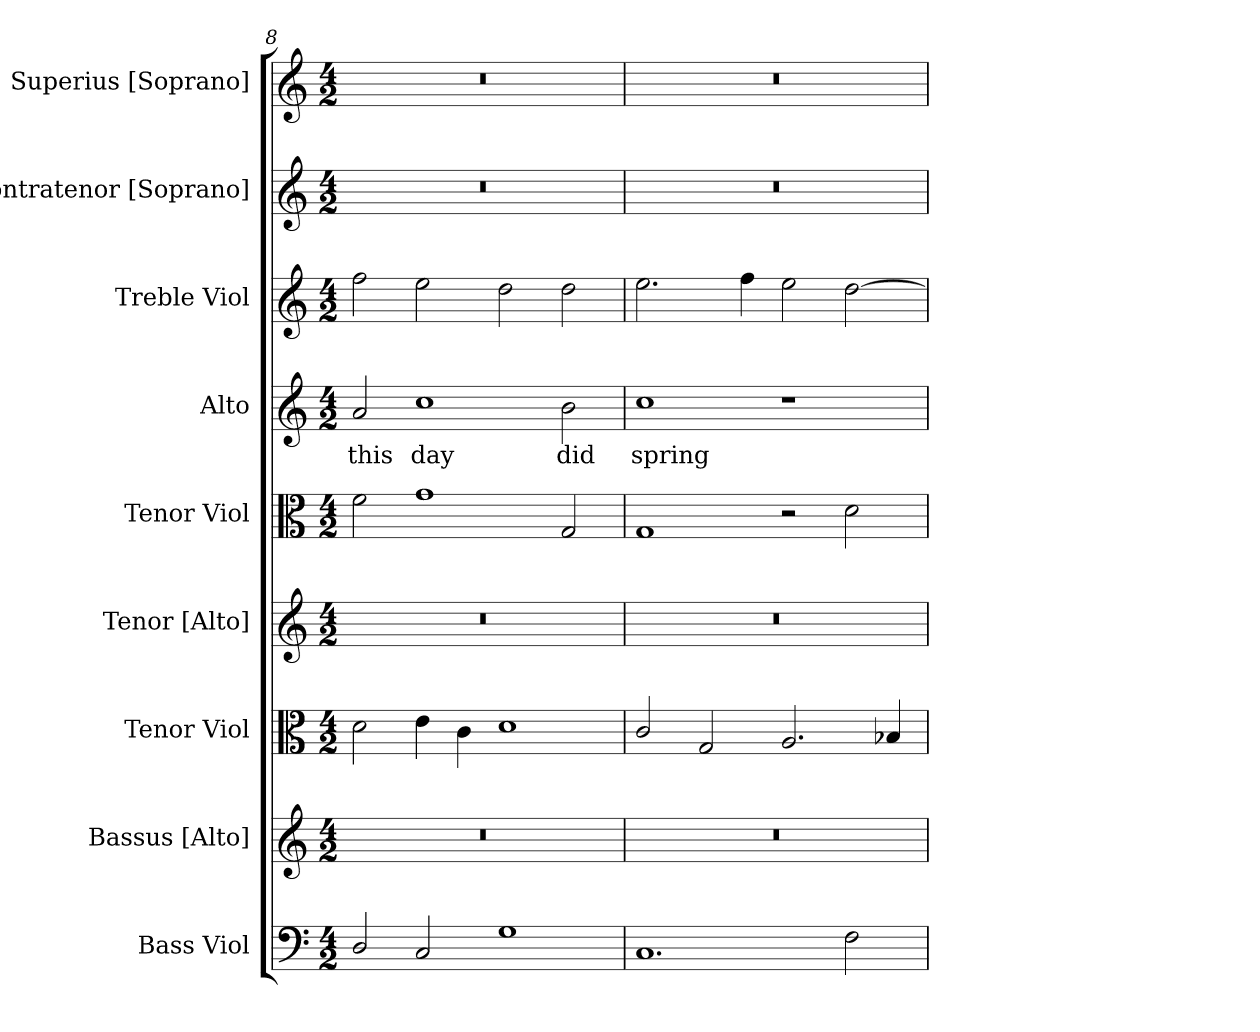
**kern	**kern	**kern	**kern	**kern	**kern	**text	**kern	**kern	**kern
*part9	*part8	*part7	*part6	*part5	*part4	*part4	*part3	*part2	*part1
*staff9	*staff8	*staff7	*staff6	*staff5	*staff4	*staff4	*staff3	*staff2	*staff1
*I"Bass Viol	*I"Bassus [Alto]	*I"Tenor Viol	*I"Tenor [Alto]	*I"Tenor Viol	*I"Alto	*	*I"Treble Viol	*I"Contratenor [Soprano]	*I"Superius [Soprano]
*I'B.V.	*I'Alto	*I'T.V.	*I'Alto	*I'T.V.	*I'A.	*	*I'Tr. V.	*I'Soprano	*I'Soprano
*clefF4	*clefG2	*clefC3	*clefG2	*clefC3	*clefG2	*	*clefG2	*clefG2	*clefG2
*k[]	*k[]	*k[]	*k[]	*k[]	*k[]	*	*k[]	*k[]	*k[]
*C:	*C:	*C:	*C:	*C:	*C:	*	*C:	*C:	*C:
*M4/2	*M4/2	*M4/2	*M4/2	*M4/2	*M4/2	*	*M4/2	*M4/2	*M4/2
=8	=8	=8	=8	=8	=8	=8	=8	=8	=8
!	!LO:N:vis=1	!	!LO:N:vis=1	!	!	!	!	!	!
!	!	!	!	!	!	!LO:LY:b:color=#000000	!	!LO:N:vis=1	!LO:N:vis=1
2Di/	0r	2di\	0r	2fi\	2ai/	this	2ffi\	0r	0r
!	!	!	!	!	!	!LO:LY:b:color=#000000	!	!	!
2Ci/	.	4ei\	.	1gi	1cci	day	2eei\	.	.
.	.	4ci\	.	.	.	.	.	.	.
1Gi	.	1di	.	.	.	.	2ddi\	.	.
!	!	!	!	!	!	!LO:LY:b:color=#000000	!	!	!
.	.	.	.	2Gi/	2bi\	did	2ddi\	.	.
=9	=9	=9	=9	=9	=9	=9	=9	=9	=9
!	!LO:N:vis=1	!	!LO:N:vis=1	!	!	!	!	!	!
!	!	!	!	!	!	!LO:LY:b:color=#000000	!	!LO:N:vis=1	!LO:N:vis=1
1.Ci	0r	2ci/	0r	1Gi	1cci	spring	2.eei\	0r	0r
.	.	2Gi/	.	.	.	.	.	.	.
.	.	.	.	.	.	.	4ffi\	.	.
.	.	2.Ai/	.	2r	1r	.	2eei\	.	.
2Fi\	.	.	.	2di\	.	.	[2ddi\	.	.
.	.	4B-Xi/	.	.	.	.	.	.	.
=	=	=	=	=	=	=	=	=	=
*-	*-	*-	*-	*-	*-	*-	*-	*-	*-
